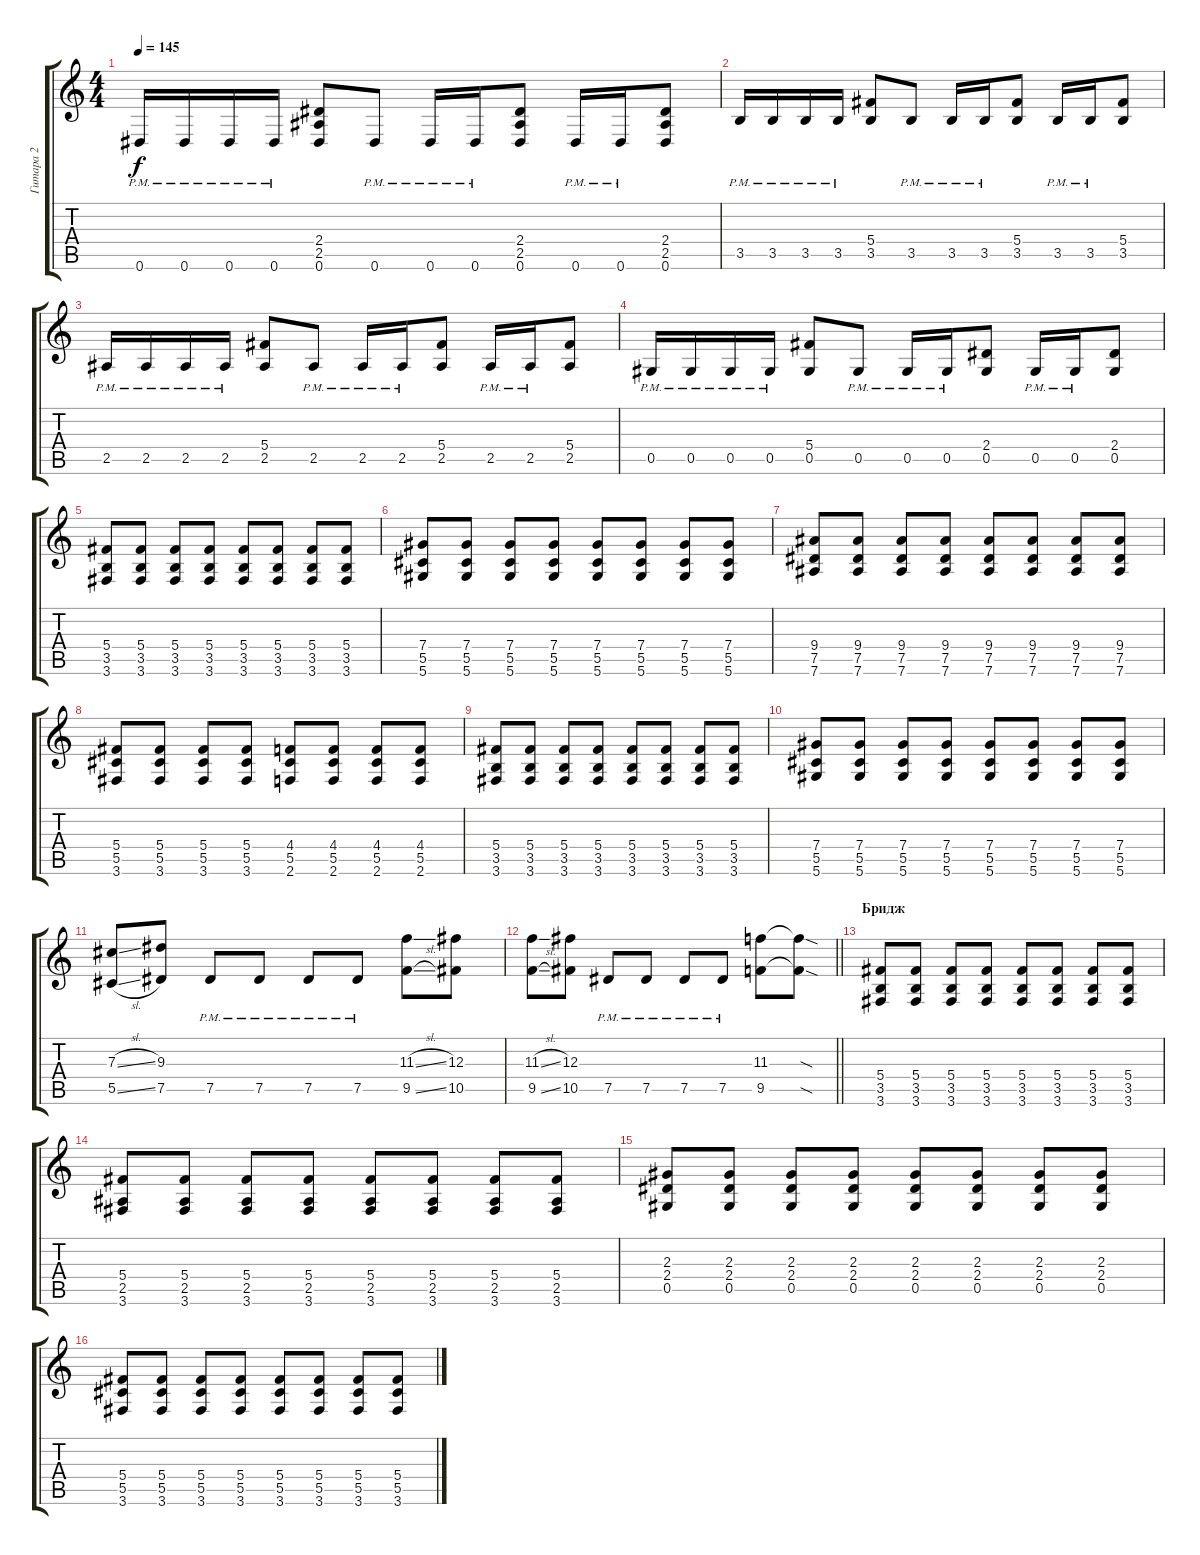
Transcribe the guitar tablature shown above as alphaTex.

\track ("Гитара 2" "Гитара 2") {instrument distortionguitar}
\staff {score tabs}
\tuning (Eb4 Bb3 Gb3 Db3 Ab2 Eb2) {hide}
\ts (4 4)
\tempo 145
\clef g2
\ks c
0.6{pm}.16{dy f} 0.6{pm}.16 0.6{pm}.16 0.6{pm}.16 (2.4 2.5 0.6).8 0.6{pm}.8 0.6{pm}.16 0.6{pm}.16 (2.4 2.5 0.6).8 0.6{pm}.16 0.6{pm}.16 (2.4 2.5 0.6).8 |
3.5{pm}.16 3.5{pm}.16 3.5{pm}.16 3.5{pm}.16 (5.4 3.5).8 3.5{pm}.8 3.5{pm}.16 3.5{pm}.16 (5.4 3.5).8 3.5{pm}.16 3.5{pm}.16 (5.4 3.5).8 |
2.5{pm}.16 2.5{pm}.16 2.5{pm}.16 2.5{pm}.16 (5.4 2.5).8 2.5{pm}.8 2.5{pm}.16 2.5{pm}.16 (5.4 2.5).8 2.5{pm}.16 2.5{pm}.16 (5.4 2.5).8 |
0.5{pm}.16 0.5{pm}.16 0.5{pm}.16 0.5{pm}.16 (5.4 0.5).8 0.5{pm}.8 0.5{pm}.16 0.5{pm}.16 (2.4 0.5).8 0.5{pm}.16 0.5{pm}.16 (2.4 0.5).8 |
(5.4 3.5 3.6).8 (5.4 3.5 3.6).8 (5.4 3.5 3.6).8 (5.4 3.5 3.6).8 (5.4 3.5 3.6).8 (5.4 3.5 3.6).8 (5.4 3.5 3.6).8 (5.4 3.5 3.6).8 |
(7.4 5.5 5.6).8 (7.4 5.5 5.6).8 (7.4 5.5 5.6).8 (7.4 5.5 5.6).8 (7.4 5.5 5.6).8 (7.4 5.5 5.6).8 (7.4 5.5 5.6).8 (7.4 5.5 5.6).8 |
(9.4 7.5 7.6).8 (9.4 7.5 7.6).8 (9.4 7.5 7.6).8 (9.4 7.5 7.6).8 (9.4 7.5 7.6).8 (9.4 7.5 7.6).8 (9.4 7.5 7.6).8 (9.4 7.5 7.6).8 |
(5.4 5.5 3.6).8 (5.4 5.5 3.6).8 (5.4 5.5 3.6).8 (5.4 5.5 3.6).8 (4.4 5.5 2.6).8 (4.4 5.5 2.6).8 (4.4 5.5 2.6).8 (4.4 5.5 2.6).8 |
(5.4 3.5 3.6).8 (5.4 3.5 3.6).8 (5.4 3.5 3.6).8 (5.4 3.5 3.6).8 (5.4 3.5 3.6).8 (5.4 3.5 3.6).8 (5.4 3.5 3.6).8 (5.4 3.5 3.6).8 |
(7.4 5.5 5.6).8 (7.4 5.5 5.6).8 (7.4 5.5 5.6).8 (7.4 5.5 5.6).8 (7.4 5.5 5.6).8 (7.4 5.5 5.6).8 (7.4 5.5 5.6).8 (7.4 5.5 5.6).8 |
(7.3{sl} 5.5{sl}).8 (9.3 7.5).8 7.5{pm}.8 7.5{pm}.8 7.5{pm}.8 7.5{pm}.8 (11.3{sl} 9.5{sl}).8 (12.3 10.5).8 |
\barLineRight lightlight
(11.3{sl} 9.5{sl}).8 (12.3 10.5).8 7.5{pm}.8 7.5{pm}.8 7.5{pm}.8 7.5{pm}.8 (11.3 9.5).8 (11.3{sod t} 9.5{sod t}).8 |
\section ("" "Бридж")
(5.4 3.5 3.6).8 (5.4 3.5 3.6).8 (5.4 3.5 3.6).8 (5.4 3.5 3.6).8 (5.4 3.5 3.6).8 (5.4 3.5 3.6).8 (5.4 3.5 3.6).8 (5.4 3.5 3.6).8 |
(5.4 2.5 3.6).8 (5.4 2.5 3.6).8 (5.4 2.5 3.6).8 (5.4 2.5 3.6).8 (5.4 2.5 3.6).8 (5.4 2.5 3.6).8 (5.4 2.5 3.6).8 (5.4 2.5 3.6).8 |
(2.3 2.4 0.5).8 (2.3 2.4 0.5).8 (2.3 2.4 0.5).8 (2.3 2.4 0.5).8 (2.3 2.4 0.5).8 (2.3 2.4 0.5).8 (2.3 2.4 0.5).8 (2.3 2.4 0.5).8 |
(5.4 5.5 3.6).8 (5.4 5.5 3.6).8 (5.4 5.5 3.6).8 (5.4 5.5 3.6).8 (5.4 5.5 3.6).8 (5.4 5.5 3.6).8 (5.4 5.5 3.6).8 (5.4 5.5 3.6).8
